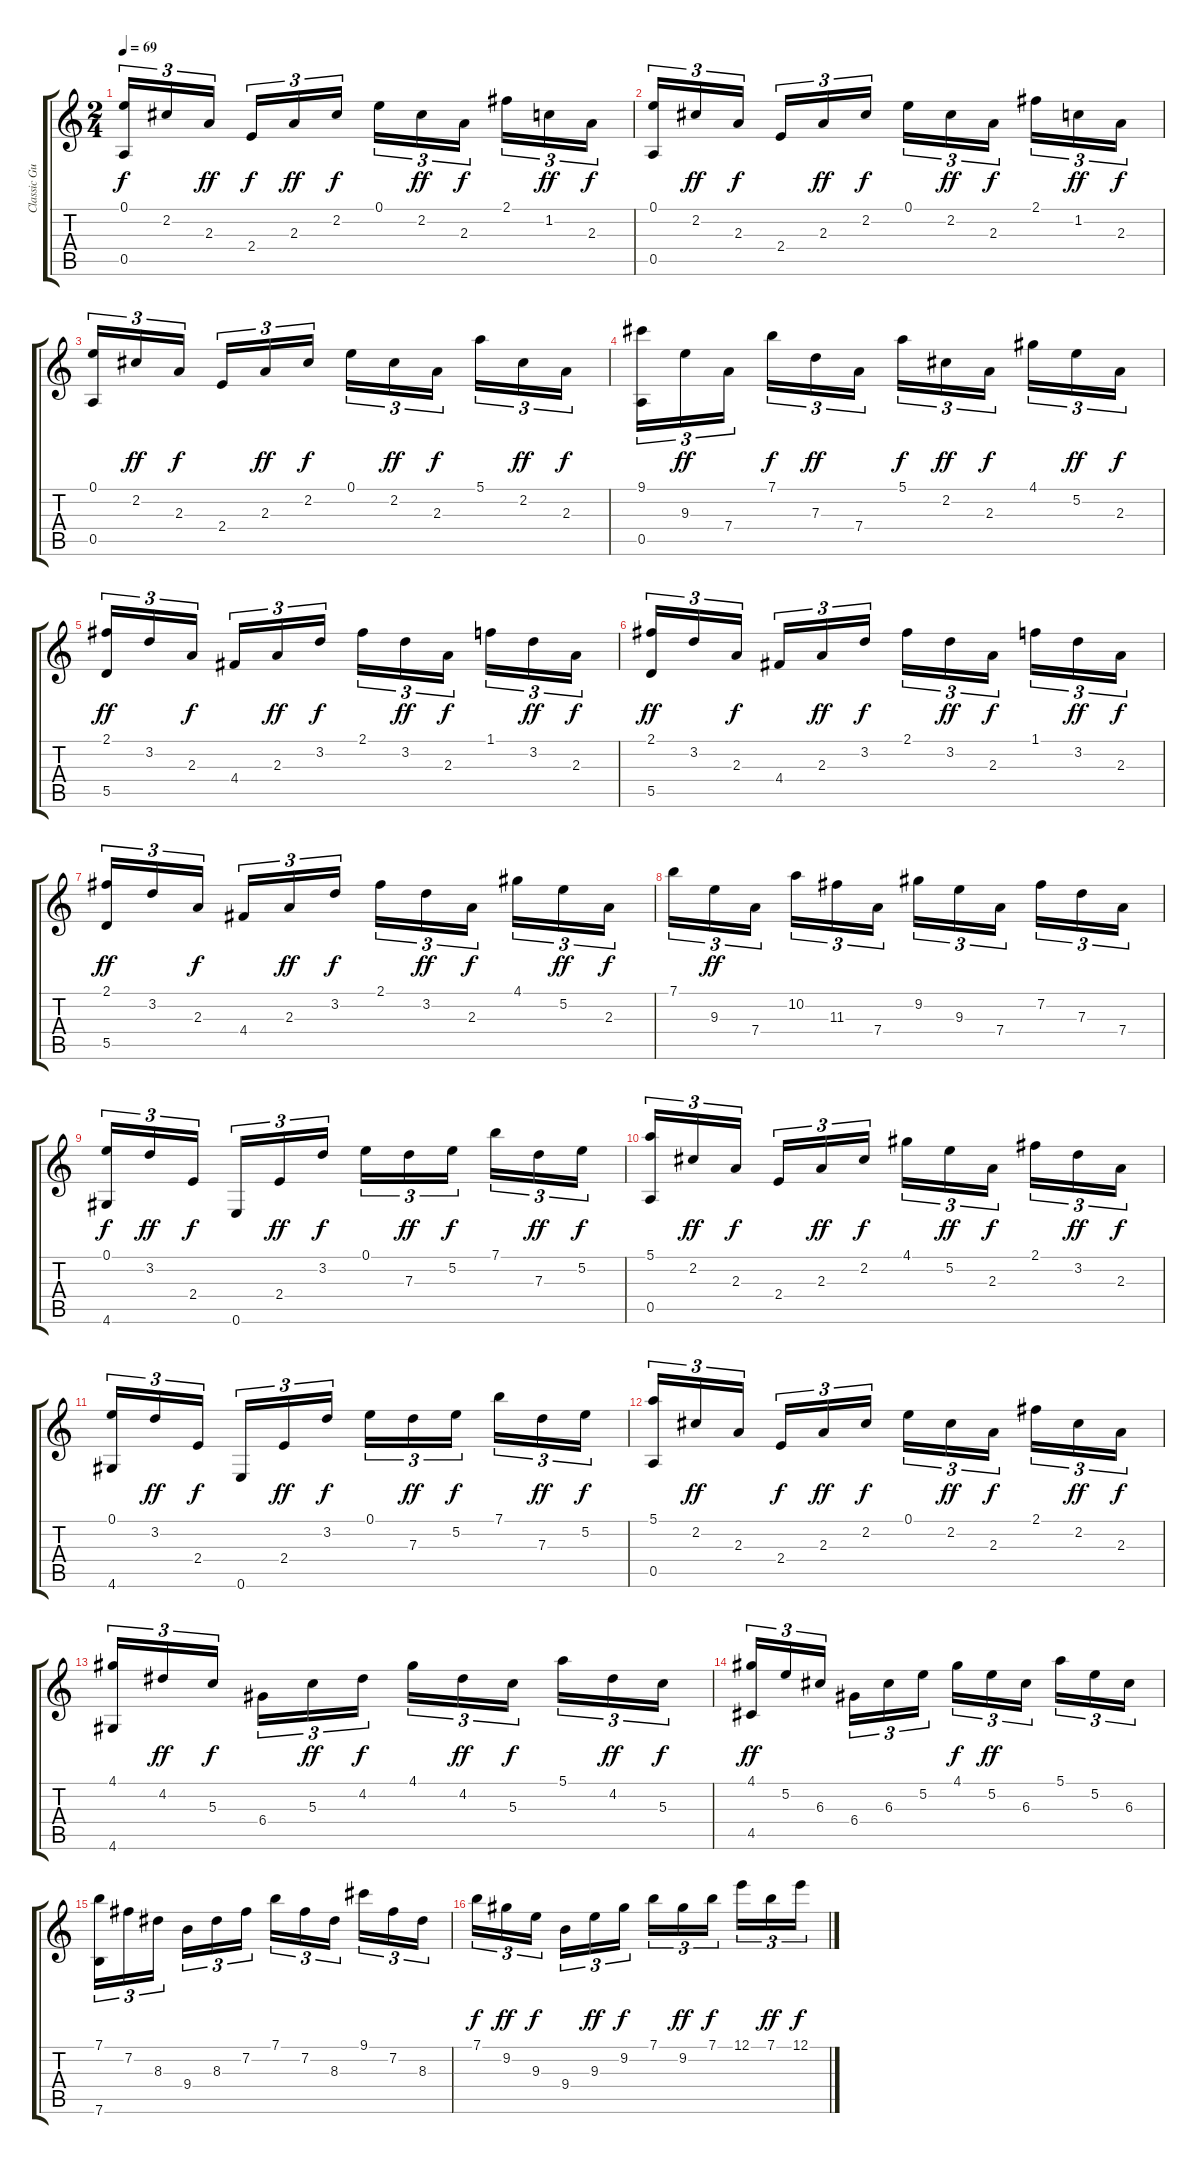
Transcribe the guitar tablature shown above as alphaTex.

\track ("Classic Guitar" "Classic Gu") {instrument acousticguitarnylon}
\staff {score tabs}
\tuning (E4 B3 G3 D3 A2 E2) {hide}
\ts (2 4)
\tempo 69
\clef g2
\ks c
(0.1 0.5).16{tu (3 2) dy f} 2.2.16{tu (3 2)} 2.3.16{tu (3 2) dy ff beam splitsecondary} 2.4.16{tu (3 2) dy f} 2.3.16{tu (3 2) dy ff} 2.2.16{tu (3 2) dy f} 0.1.16{tu (3 2)} 2.2.16{tu (3 2) dy ff} 2.3.16{tu (3 2) dy f beam splitsecondary} 2.1.16{tu (3 2)} 1.2.16{tu (3 2) dy ff} 2.3.16{tu (3 2) dy f} |
(0.1 0.5).16{tu (3 2)} 2.2.16{tu (3 2) dy ff} 2.3.16{tu (3 2) dy f beam splitsecondary} 2.4.16{tu (3 2)} 2.3.16{tu (3 2) dy ff} 2.2.16{tu (3 2) dy f} 0.1.16{tu (3 2)} 2.2.16{tu (3 2) dy ff} 2.3.16{tu (3 2) dy f beam splitsecondary} 2.1.16{tu (3 2)} 1.2.16{tu (3 2) dy ff} 2.3.16{tu (3 2) dy f} |
(0.1 0.5).16{tu (3 2)} 2.2.16{tu (3 2) dy ff} 2.3.16{tu (3 2) dy f beam splitsecondary} 2.4.16{tu (3 2)} 2.3.16{tu (3 2) dy ff} 2.2.16{tu (3 2) dy f} 0.1.16{tu (3 2)} 2.2.16{tu (3 2) dy ff} 2.3.16{tu (3 2) dy f beam splitsecondary} 5.1.16{tu (3 2)} 2.2.16{tu (3 2) dy ff} 2.3.16{tu (3 2) dy f} |
(9.1 0.5).16{tu (3 2)} 9.3.16{tu (3 2) dy ff} 7.4.16{tu (3 2) beam splitsecondary} 7.1.16{tu (3 2) dy f} 7.3.16{tu (3 2) dy ff} 7.4.16{tu (3 2)} 5.1.16{tu (3 2) dy f} 2.2.16{tu (3 2) dy ff} 2.3.16{tu (3 2) dy f beam splitsecondary} 4.1.16{tu (3 2)} 5.2.16{tu (3 2) dy ff} 2.3.16{tu (3 2) dy f} |
(2.1 5.5).16{tu (3 2) dy ff} 3.2.16{tu (3 2)} 2.3.16{tu (3 2) dy f beam splitsecondary} 4.4.16{tu (3 2)} 2.3.16{tu (3 2) dy ff} 3.2.16{tu (3 2) dy f} 2.1.16{tu (3 2)} 3.2.16{tu (3 2) dy ff} 2.3.16{tu (3 2) dy f beam splitsecondary} 1.1.16{tu (3 2)} 3.2.16{tu (3 2) dy ff} 2.3.16{tu (3 2) dy f} |
(2.1 5.5).16{tu (3 2) dy ff} 3.2.16{tu (3 2)} 2.3.16{tu (3 2) dy f beam splitsecondary} 4.4.16{tu (3 2)} 2.3.16{tu (3 2) dy ff} 3.2.16{tu (3 2) dy f} 2.1.16{tu (3 2)} 3.2.16{tu (3 2) dy ff} 2.3.16{tu (3 2) dy f beam splitsecondary} 1.1.16{tu (3 2)} 3.2.16{tu (3 2) dy ff} 2.3.16{tu (3 2) dy f} |
(2.1 5.5).16{tu (3 2) dy ff} 3.2.16{tu (3 2)} 2.3.16{tu (3 2) dy f beam splitsecondary} 4.4.16{tu (3 2)} 2.3.16{tu (3 2) dy ff} 3.2.16{tu (3 2) dy f} 2.1.16{tu (3 2)} 3.2.16{tu (3 2) dy ff} 2.3.16{tu (3 2) dy f beam splitsecondary} 4.1.16{tu (3 2)} 5.2.16{tu (3 2) dy ff} 2.3.16{tu (3 2) dy f} |
7.1.16{tu (3 2)} 9.3.16{tu (3 2) dy ff} 7.4.16{tu (3 2) beam splitsecondary} 10.2.16{tu (3 2)} 11.3.16{tu (3 2)} 7.4.16{tu (3 2)} 9.2.16{tu (3 2)} 9.3.16{tu (3 2)} 7.4.16{tu (3 2) beam splitsecondary} 7.2.16{tu (3 2)} 7.3.16{tu (3 2)} 7.4.16{tu (3 2)} |
(0.1 4.6).16{tu (3 2) dy f} 3.2.16{tu (3 2) dy ff} 2.4.16{tu (3 2) dy f beam splitsecondary} 0.6.16{tu (3 2)} 2.4.16{tu (3 2) dy ff} 3.2.16{tu (3 2) dy f} 0.1.16{tu (3 2)} 7.3.16{tu (3 2) dy ff} 5.2.16{tu (3 2) dy f beam splitsecondary} 7.1.16{tu (3 2)} 7.3.16{tu (3 2) dy ff} 5.2.16{tu (3 2) dy f} |
(5.1 0.5).16{tu (3 2)} 2.2.16{tu (3 2) dy ff} 2.3.16{tu (3 2) dy f beam splitsecondary} 2.4.16{tu (3 2)} 2.3.16{tu (3 2) dy ff} 2.2.16{tu (3 2) dy f} 4.1.16{tu (3 2)} 5.2.16{tu (3 2) dy ff} 2.3.16{tu (3 2) dy f beam splitsecondary} 2.1.16{tu (3 2)} 3.2.16{tu (3 2) dy ff} 2.3.16{tu (3 2) dy f} |
(0.1 4.6).16{tu (3 2)} 3.2.16{tu (3 2) dy ff} 2.4.16{tu (3 2) dy f beam splitsecondary} 0.6.16{tu (3 2)} 2.4.16{tu (3 2) dy ff} 3.2.16{tu (3 2) dy f} 0.1.16{tu (3 2)} 7.3.16{tu (3 2) dy ff} 5.2.16{tu (3 2) dy f beam splitsecondary} 7.1.16{tu (3 2)} 7.3.16{tu (3 2) dy ff} 5.2.16{tu (3 2) dy f} |
(5.1 0.5).16{tu (3 2)} 2.2.16{tu (3 2) dy ff} 2.3.16{tu (3 2) beam splitsecondary} 2.4.16{tu (3 2) dy f} 2.3.16{tu (3 2) dy ff} 2.2.16{tu (3 2) dy f} 0.1.16{tu (3 2)} 2.2.16{tu (3 2) dy ff} 2.3.16{tu (3 2) dy f beam splitsecondary} 2.1.16{tu (3 2)} 2.2.16{tu (3 2) dy ff} 2.3.16{tu (3 2) dy f} |
(4.1 4.6).16{tu (3 2)} 4.2.16{tu (3 2) dy ff} 5.3.16{tu (3 2) dy f beam splitsecondary} 6.4.16{tu (3 2)} 5.3.16{tu (3 2) dy ff} 4.2.16{tu (3 2) dy f} 4.1.16{tu (3 2)} 4.2.16{tu (3 2) dy ff} 5.3.16{tu (3 2) dy f beam splitsecondary} 5.1.16{tu (3 2)} 4.2.16{tu (3 2) dy ff} 5.3.16{tu (3 2) dy f} |
(4.1 4.5).16{tu (3 2) dy ff} 5.2.16{tu (3 2)} 6.3.16{tu (3 2) beam splitsecondary} 6.4.16{tu (3 2)} 6.3.16{tu (3 2)} 5.2.16{tu (3 2)} 4.1.16{tu (3 2) dy f} 5.2.16{tu (3 2) dy ff} 6.3.16{tu (3 2) beam splitsecondary} 5.1.16{tu (3 2)} 5.2.16{tu (3 2)} 6.3.16{tu (3 2)} |
(7.1 7.6).16{tu (3 2)} 7.2.16{tu (3 2)} 8.3.16{tu (3 2) beam splitsecondary} 9.4.16{tu (3 2)} 8.3.16{tu (3 2)} 7.2.16{tu (3 2)} 7.1.16{tu (3 2)} 7.2.16{tu (3 2)} 8.3.16{tu (3 2) beam splitsecondary} 9.1.16{tu (3 2)} 7.2.16{tu (3 2)} 8.3.16{tu (3 2)} |
7.1.16{tu (3 2) dy f} 9.2.16{tu (3 2) dy ff} 9.3.16{tu (3 2) dy f beam splitsecondary} 9.4.16{tu (3 2)} 9.3.16{tu (3 2) dy ff} 9.2.16{tu (3 2) dy f} 7.1.16{tu (3 2)} 9.2.16{tu (3 2) dy ff} 7.1.16{tu (3 2) dy f beam splitsecondary} 12.1.16{tu (3 2)} 7.1.16{tu (3 2) dy ff} 12.1.16{tu (3 2) dy f}
